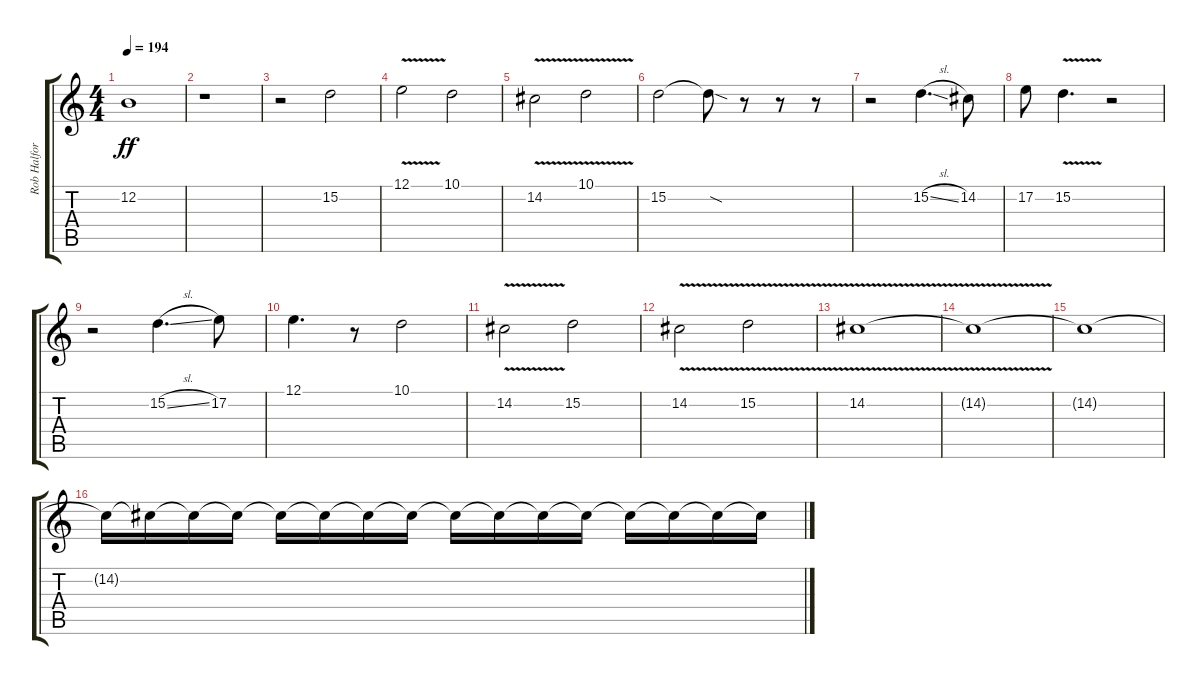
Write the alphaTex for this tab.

\track ("Rob Halford" "Rob Halfor") {instrument violin}
\staff {score tabs}
\tuning (E4 B3 G3 D3 A2 E2) {hide}
\ts (4 4)
\tempo 194
\clef g2
\ks c
12.2{t}.1{dy ff} |
r.1 |
r.2 15.2.2 |
12.1{v}.2 10.1.2 |
14.2{v}.2 10.1{v}.2 |
15.2.2 15.2{sod t}.8 r.8 r.8 r.8 |
r.2 15.2{sl}.4{d} 14.2.8 |
17.2.8 15.2{v}.4{d} r.2 |
r.2 15.2{sl}.4{d} 17.2.8 |
12.1.4{d} r.8 10.1.2 |
14.2{v}.2 15.2.2 |
14.2{v}.2 15.2{v}.2 |
14.2{v}.1 |
14.2{t}.1 |
14.2{t}.1 |
14.2{t}.16 14.2{t}.16 14.2{t}.16 14.2{t}.16 14.2{t}.16 14.2{t}.16 14.2{t}.16 14.2{t}.16 14.2{t}.16 14.2{t}.16 14.2{t}.16 14.2{t}.16 14.2{t}.16 14.2{t}.16 14.2{t}.16 14.2{t}.16
